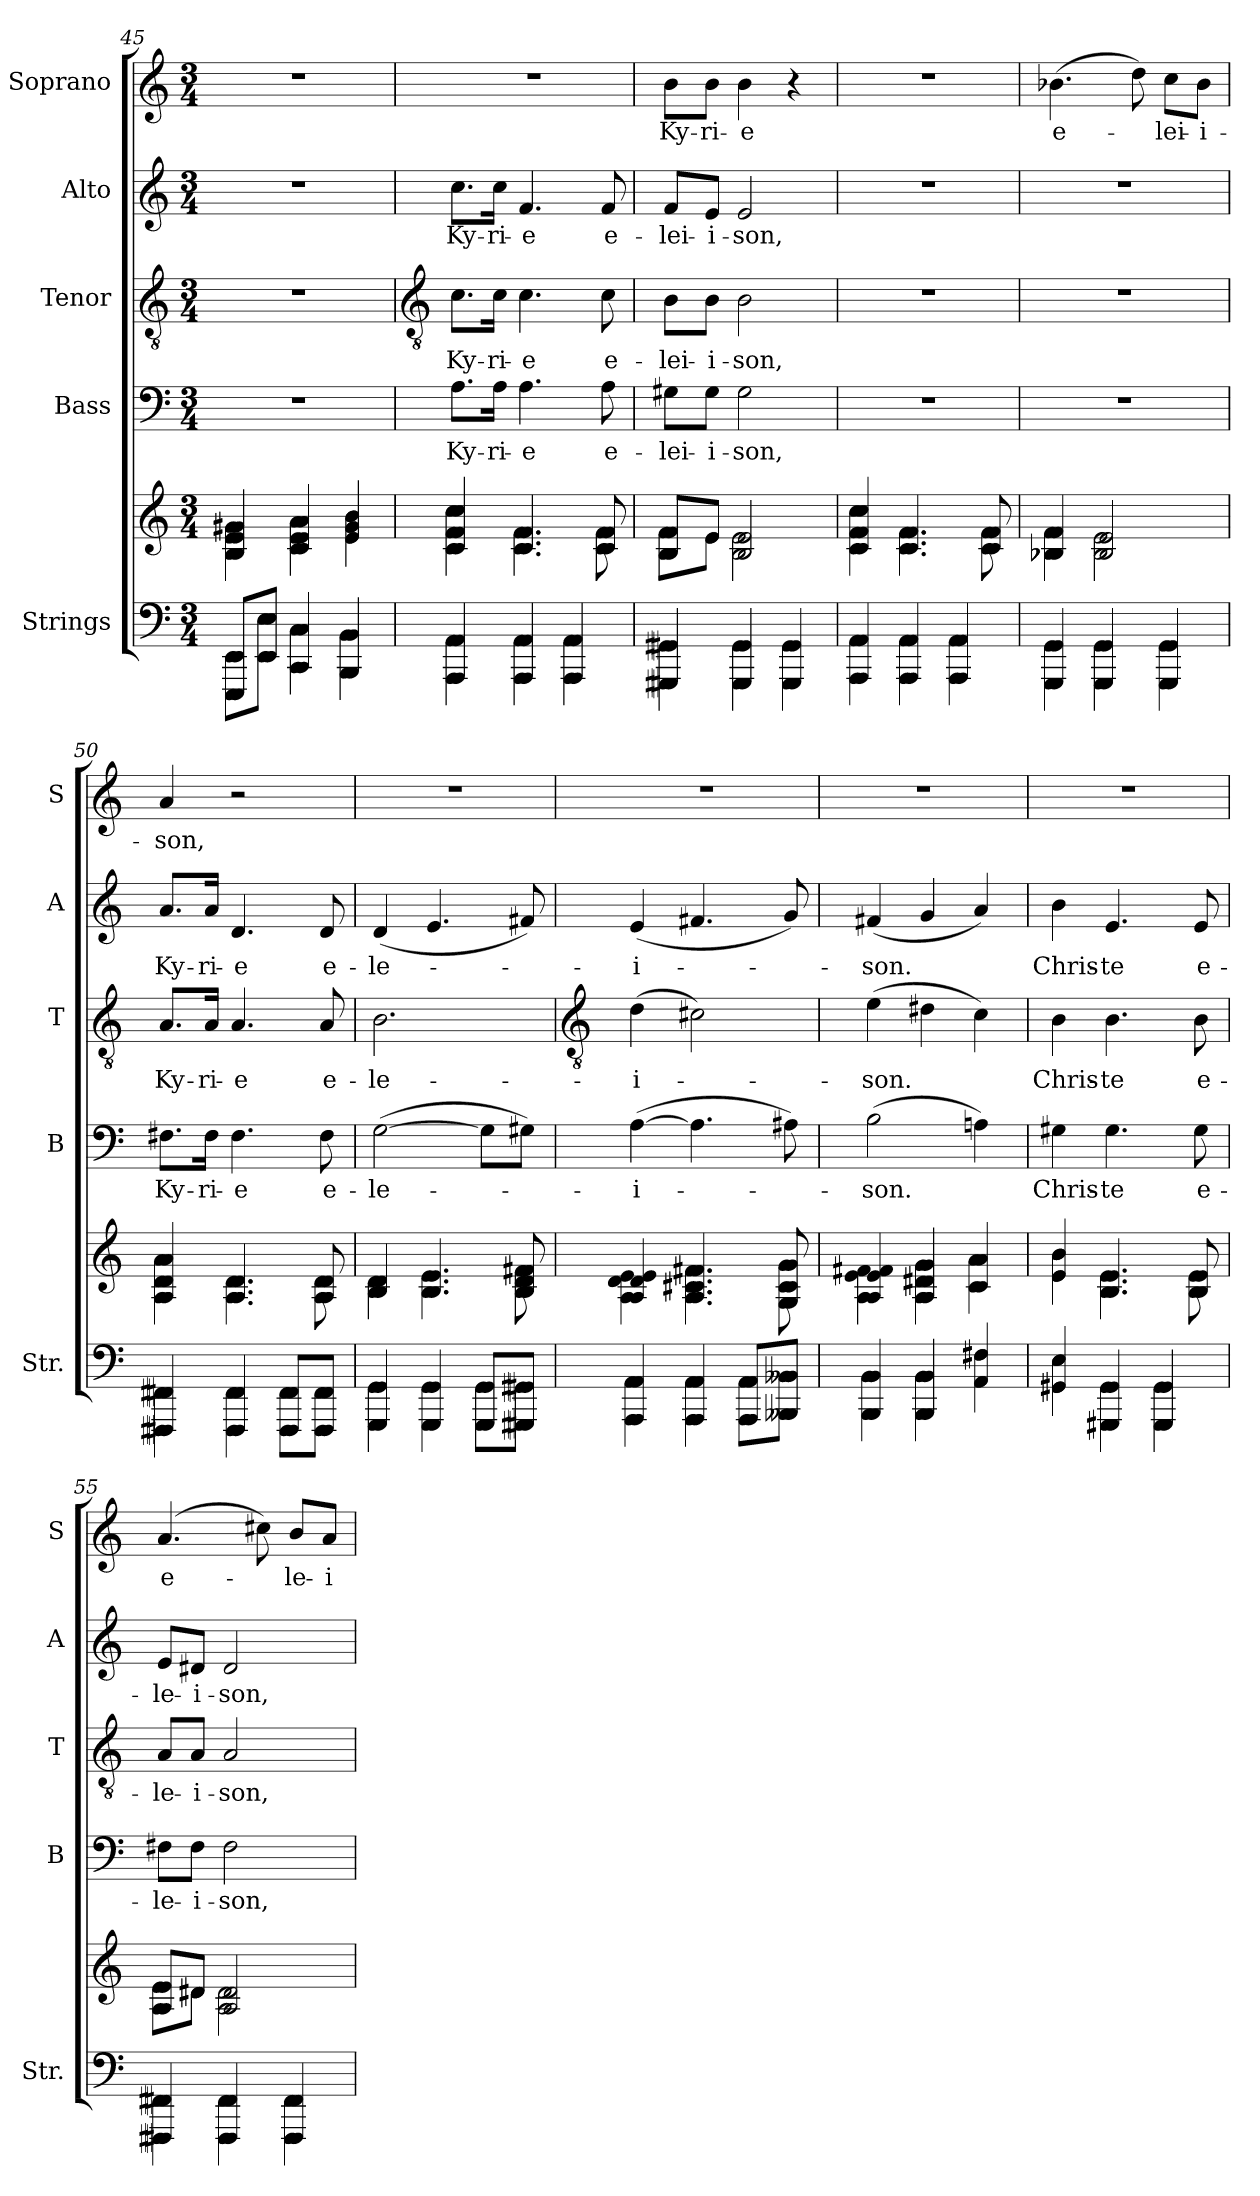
**kern	**kern	**kern	**text	**kern	**text	**kern	**text	**kern	**text
*part5	*part5	*part4	*part4	*part3	*part3	*part2	*part2	*part1	*part1
*staff6	*staff5	*staff4	*staff4	*staff3	*staff3	*staff2	*staff2	*staff1	*staff1
*I"Strings	*	*I"Bass	*	*I"Tenor	*	*I"Alto	*	*I"Soprano	*
*I'Str.	*	*I'B	*	*I'T	*	*I'A	*	*I'S	*
*clefF4	*clefG2	*clefF4	*	*clefGv2	*	*clefG2	*	*clefG2	*
*k[]	*k[]	*k[]	*	*k[]	*	*k[]	*	*k[]	*
*C:	*C:	*C:	*	*C:	*	*C:	*	*C:	*
*M3/4	*M3/4	*M3/4	*	*M3/4	*	*M3/4	*	*M3/4	*
=45	=45	=45	=45	=45	=45	=45	=45	=45	=45
*^	*^	*	*	*	*	*	*	*	*
!	!	!	!	!LO:N:vis=1	!	!LO:N:vis=1	!	!LO:N:vis=1	!	!LO:N:vis=1	!
8EEE/ 8EE/L	8EEE\ 8EE\L	4B/ 4e/ 4g#X/	4B\ 4e\ 4g#X\	2.r	.	2.r	.	2.r	.	2.r	.
8EE/ 8E/J	8EE\ 8E\J	.	.	.	.	.	.	.	.	.	.
4CC/ 4C/	4CC\ 4C\	4c/ 4e/ 4a/	4c\ 4e\ 4a\	.	.	.	.	.	.	.	.
4BBB/ 4BB/	4BBB\ 4BB\	4e/ 4g#/ 4b/	4e\ 4g#\ 4b\	.	.	.	.	.	.	.	.
!!LO:LB:g=z
=46	=46	=46	=46	=46	=46	=46	=46	=46	=46	=46	=46
*	*	*	*	*	*	*clefGv2	*	*	*	*	*
!	!	!	!	!	!LO:LY:b	!	!LO:LY:b	!	!LO:LY:b	!LO:N:vis=1	!
4AAA/ 4AA/	4AAA\ 4AA\	4c/ 4f/ 4cc/	4c\ 4f\ 4cc\	8.AL	Ky-	8.cL	Ky-	8.ccL	Ky-	2.r	.
!	!	!	!	!	!LO:LY:b	!	!LO:LY:b	!	!LO:LY:b	!	!
.	.	.	.	16AJ	-ri-	16cJ	-ri-	16ccJ	-ri-	.	.
!	!	!	!	!	!LO:LY:b	!	!LO:LY:b	!	!LO:LY:b	!	!
4AAA/ 4AA/	4AAA\ 4AA\	4.c/ 4.f/	4.c\ 4.f\	4.A	-e	4.c	-e	4.f	-e	.	.
4AAA/ 4AA/	4AAA\ 4AA\	.	.	.	.	.	.	.	.	.	.
!	!	!	!	!	!LO:LY:b	!	!LO:LY:b	!	!LO:LY:b	!	!
.	.	8c/ 8f/	8c\ 8f\	8A	e-	8c	e-	8f	e-	.	.
=47	=47	=47	=47	=47	=47	=47	=47	=47	=47	=47	=47
!	!	!	!	!	!LO:LY:b	!	!LO:LY:b	!	!LO:LY:b	!	!LO:LY:b
4GGG#X/ 4GG#X/	4GGG#X\ 4GG#X\	8B/ 8f/L	8B\ 8f\L	8G#XL	-lei-	8BL	-lei-	8fL	-lei-	8bL	Ky-
!	!	!	!	!	!LO:LY:b	!	!LO:LY:b	!	!LO:LY:b	!	!LO:LY:b
.	.	8e/J	8e\J	8G#J	-i-	8BJ	-i-	8eJ	-i-	8bJ	-ri-
!	!	!	!	!	!LO:LY:b	!	!LO:LY:b	!	!LO:LY:b	!	!LO:LY:b
4GGG#/ 4GG#/	4GGG#\ 4GG#\	2B/ 2e/	2B\ 2e\	2G#	-son,	2B	-son,	2e	-son,	4b	-e
4GGG#/ 4GG#/	4GGG#\ 4GG#\	.	.	.	.	.	.	.	.	4r	.
=48	=48	=48	=48	=48	=48	=48	=48	=48	=48	=48	=48
!	!	!	!	!LO:N:vis=1	!	!LO:N:vis=1	!	!LO:N:vis=1	!	!LO:N:vis=1	!
4AAA/ 4AA/	4AAA\ 4AA\	4c/ 4f/ 4cc/	4c\ 4f\ 4cc\	2.r	.	2.r	.	2.r	.	2.r	.
4AAA/ 4AA/	4AAA\ 4AA\	4.c/ 4.f/	4.c\ 4.f\	.	.	.	.	.	.	.	.
4AAA/ 4AA/	4AAA\ 4AA\	.	.	.	.	.	.	.	.	.	.
.	.	8c/ 8f/	8c\ 8f\	.	.	.	.	.	.	.	.
=49	=49	=49	=49	=49	=49	=49	=49	=49	=49	=49	=49
!	!	!	!	!LO:N:vis=1	!	!LO:N:vis=1	!	!LO:N:vis=1	!	!	!LO:LY:b
4GGG/ 4GG/	4GGG\ 4GG\	4B-X/ 4f/	4B-X\ 4f\	2.r	.	2.r	.	2.r	.	(>4.b-X	e-
4GGG/ 4GG/	4GGG\ 4GG\	2B-/ 2e/	2B-\ 2e\	.	.	.	.	.	.	.	.
.	.	.	.	.	.	.	.	.	.	8dd)	.
!	!	!	!	!	!	!	!	!	!	!	!LO:LY:b
4GGG/ 4GG/	4GGG\ 4GG\	.	.	.	.	.	.	.	.	8ccL	-lei-
!	!	!	!	!	!	!	!	!	!	!	!LO:LY:b
.	.	.	.	.	.	.	.	.	.	8b-J	-i-
=50	=50	=50	=50	=50	=50	=50	=50	=50	=50	=50	=50
!	!	!	!	!	!LO:LY:b	!	!LO:LY:b	!	!LO:LY:b	!	!LO:LY:b
4FFF#X/ 4FF#X/	4FFF#X\ 4FF#X\	4A/ 4d/ 4a/	4A\ 4d\ 4a\	8.F#XL	Ky-	8.AL	Ky-	8.aL	Ky-	4a	-son,
!	!	!	!	!	!LO:LY:b	!	!LO:LY:b	!	!LO:LY:b	!	!
.	.	.	.	16F#J	-ri-	16AJ	-ri-	16aJ	-ri-	.	.
!	!	!	!	!	!LO:LY:b	!	!LO:LY:b	!	!LO:LY:b	!	!
4FFF#/ 4FF#/	4FFF#\ 4FF#\	4.A/ 4.d/	4.A\ 4.d\	4.F#	-e	4.A	-e	4.d	-e	2r	.
8FFF#/ 8FF#/L	8FFF#\ 8FF#\L	.	.	.	.	.	.	.	.	.	.
!	!	!	!	!	!LO:LY:b	!	!LO:LY:b	!	!LO:LY:b	!	!
8FFF#/ 8FF#/J	8FFF#\ 8FF#\J	8A/ 8d/	8A\ 8d\	8F#	e-	8A	e-	8d	e-	.	.
=51	=51	=51	=51	=51	=51	=51	=51	=51	=51	=51	=51
!	!	!	!	!	!LO:LY:b	!	!LO:LY:b	!	!LO:LY:b	!LO:N:vis=1	!
4GGG/ 4GG/	4GGG\ 4GG\	4B/ 4d/	4B\ 4d\	(>[2G	-le-	2.B	-le-	(<4d	-le-	2.r	.
4GGG/ 4GG/	4GGG\ 4GG\	4.B/ 4.e/	4.B\ 4.e\	.	.	.	.	4.e	.	.	.
8GGG/ 8GG/L	8GGG\ 8GG\L	.	.	8GL]	.	.	.	.	.	.	.
8GGG#X/ 8GG#X/J	8GGG#X\ 8GG#X\J	8B/ 8d/ 8f#X/	8B\ 8d\ 8f#X\	8G#XJ)	.	.	.	8f#X)	.	.	.
!!LO:LB:g=z
=52	=52	=52	=52	=52	=52	=52	=52	=52	=52	=52	=52
*	*	*	*	*	*	*clefGv2	*	*	*	*	*
!	!	!	!	!	!LO:LY:b	!	!LO:LY:b	!	!LO:LY:b	!LO:N:vis=1	!
4AAA/ 4AA/	4AAA\ 4AA\	4A/ 4d/ 4e/	4A\ 4d\ 4e\	(>[4A	-i-	(>4d	-i-	(<4e	-i-	2.r	.
4AAA/ 4AA/	4AAA\ 4AA\	4.A/ 4.c#X/ 4.f#X/	4.A\ 4.c#X\ 4.f#X\	4.A]	.	2c#X)	.	4.f#X	.	.	.
8AAA/ 8AA/L	8AAA\ 8AA\L	.	.	.	.	.	.	.	.	.	.
8BBB-X/ 8BB-X/J	8BBB-X\ 8BB-X\J	8G/ 8c#/ 8g/	8G\ 8c#\ 8g\	8A#X)	.	.	.	8g)	.	.	.
=53	=53	=53	=53	=53	=53	=53	=53	=53	=53	=53	=53
!	!	!	!	!	!LO:LY:b	!	!LO:LY:b	!	!LO:LY:b	!LO:N:vis=1	!
4BBB/ 4BB/	4BBB\ 4BB\	4A/ 4e/ 4f#X/	4A\ 4e\ 4f#X\	(>2B	-son.	(>4e	-son.	(<4f#X	-son.	2.r	.
4BBB/ 4BB/	4BBB\ 4BB\	4A/ 4d#X/ 4g/	4A\ 4d#X\ 4g\	.	.	4d#X	.	4g	.	.	.
4AA/ 4F#X/	4AA\ 4F#X\	4c/ 4a/	4c\ 4a\	4An)	.	4c)	.	4a)	.	.	.
=54	=54	=54	=54	=54	=54	=54	=54	=54	=54	=54	=54
!	!	!	!	!	!LO:LY:b	!	!LO:LY:b	!	!LO:LY:b	!LO:N:vis=1	!
4GG#X/ 4E/	4GG#X\ 4E\	4e/ 4b/	4e\ 4b\	4G#X	Chris-	4B	Chris-	4b	Chris-	2.r	.
!	!	!	!	!	!LO:LY:b	!	!LO:LY:b	!	!LO:LY:b	!	!
4GGG#X/ 4GG#/	4GGG#X\ 4GG#\	4.B/ 4.e/	4.B\ 4.e\	4.G#	-te	4.B	-te	4.e	-te	.	.
4GGG#/ 4GG#/	4GGG#\ 4GG#\	.	.	.	.	.	.	.	.	.	.
!	!	!	!	!	!LO:LY:b	!	!LO:LY:b	!	!LO:LY:b	!	!
.	.	8B/ 8e/	8B\ 8e\	8G#	e-	8B	e-	8e	e-	.	.
=55	=55	=55	=55	=55	=55	=55	=55	=55	=55	=55	=55
!	!	!	!	!	!LO:LY:b	!	!LO:LY:b	!	!LO:LY:b	!	!LO:LY:b
4FFF#X/ 4FF#X/	4FFF#X\ 4FF#X\	8A/ 8e/L	8A\ 8e\L	8F#XL	-le-	8AL	-le-	8eL	-le-	(>4.a	e-
!	!	!	!	!	!LO:LY:b	!	!LO:LY:b	!	!LO:LY:b	!	!
.	.	8d#X/J	8d#X\J	8F#J	-i-	8AJ	-i-	8d#XJ	-i-	.	.
!	!	!	!	!	!LO:LY:b	!	!LO:LY:b	!	!LO:LY:b	!	!
4FFF#/ 4FF#/	4FFF#\ 4FF#\	2A/ 2d#/	2A\ 2d#\	2F#	-son,	2A	-son,	2d#	-son,	.	.
.	.	.	.	.	.	.	.	.	.	8cc#X)	.
!	!	!	!	!	!	!	!	!	!	!	!LO:LY:b
4FFF#/ 4FF#/	4FFF#\ 4FF#\	.	.	.	.	.	.	.	.	8bL	-le-
!	!	!	!	!	!	!	!	!	!	!	!LO:LY:b
.	.	.	.	.	.	.	.	.	.	8aJ	-i-
*v	*v	*	*	*	*	*	*	*	*	*	*
*	*v	*v	*	*	*	*	*	*	*	*
=	=	=	=	=	=	=	=	=	=
*-	*-	*-	*-	*-	*-	*-	*-	*-	*-
